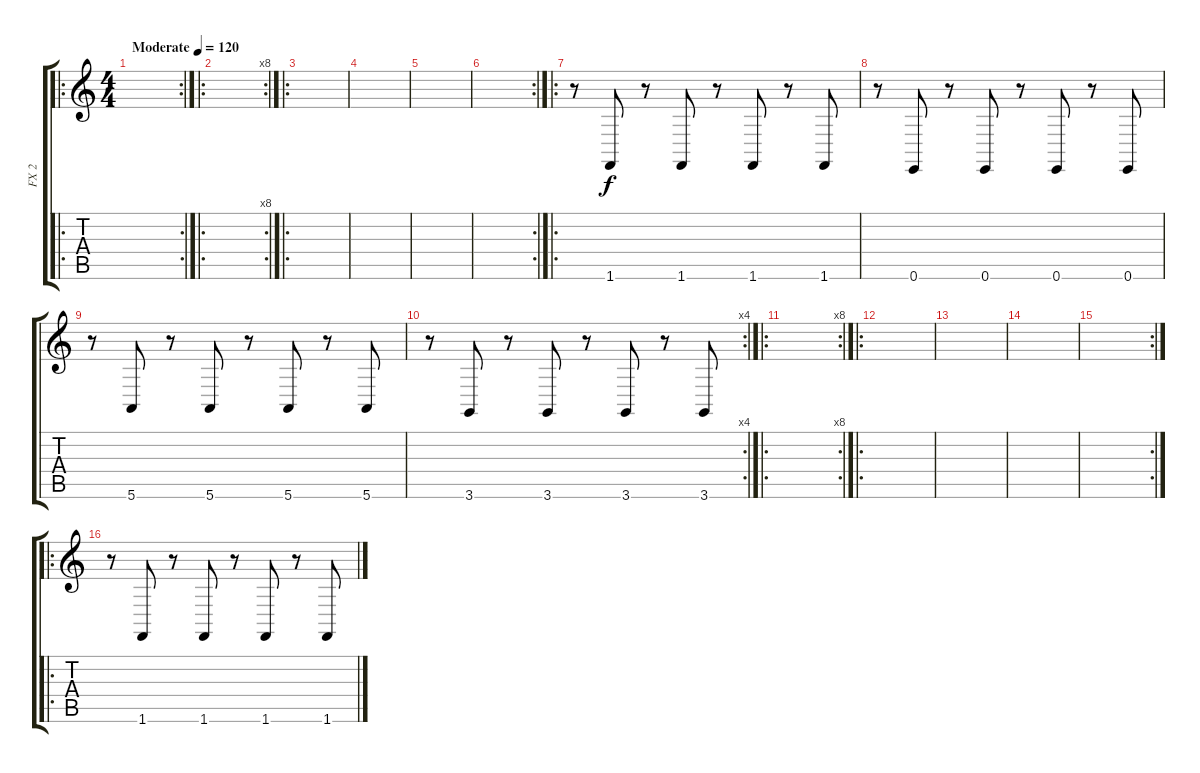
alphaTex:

\track ("FX 2" "FX 2") {instrument lead8bassandlead}
\staff {score tabs}
\tuning (E4 B3 G3 D3 A2 E2) {hide}
\ro
\rc 2
\ts (4 4)
\tempo (120 "Moderate")
\clef g2
\ks c
|
\ro
\rc 8
|
\ro
|
|
|
\rc 2
|
\ro
r.8 1.6.8 r.8 1.6.8 r.8 1.6.8 r.8 1.6.8 |
r.8 0.6.8 r.8 0.6.8 r.8 0.6.8 r.8 0.6.8 |
r.8 5.6.8 r.8 5.6.8 r.8 5.6.8 r.8 5.6.8 |
\rc 4
r.8 3.6.8 r.8 3.6.8 r.8 3.6.8 r.8 3.6.8 |
\ro
\rc 8
|
\ro
|
|
|
\rc 2
|
\ro
r.8 1.6.8 r.8 1.6.8 r.8 1.6.8 r.8 1.6.8
